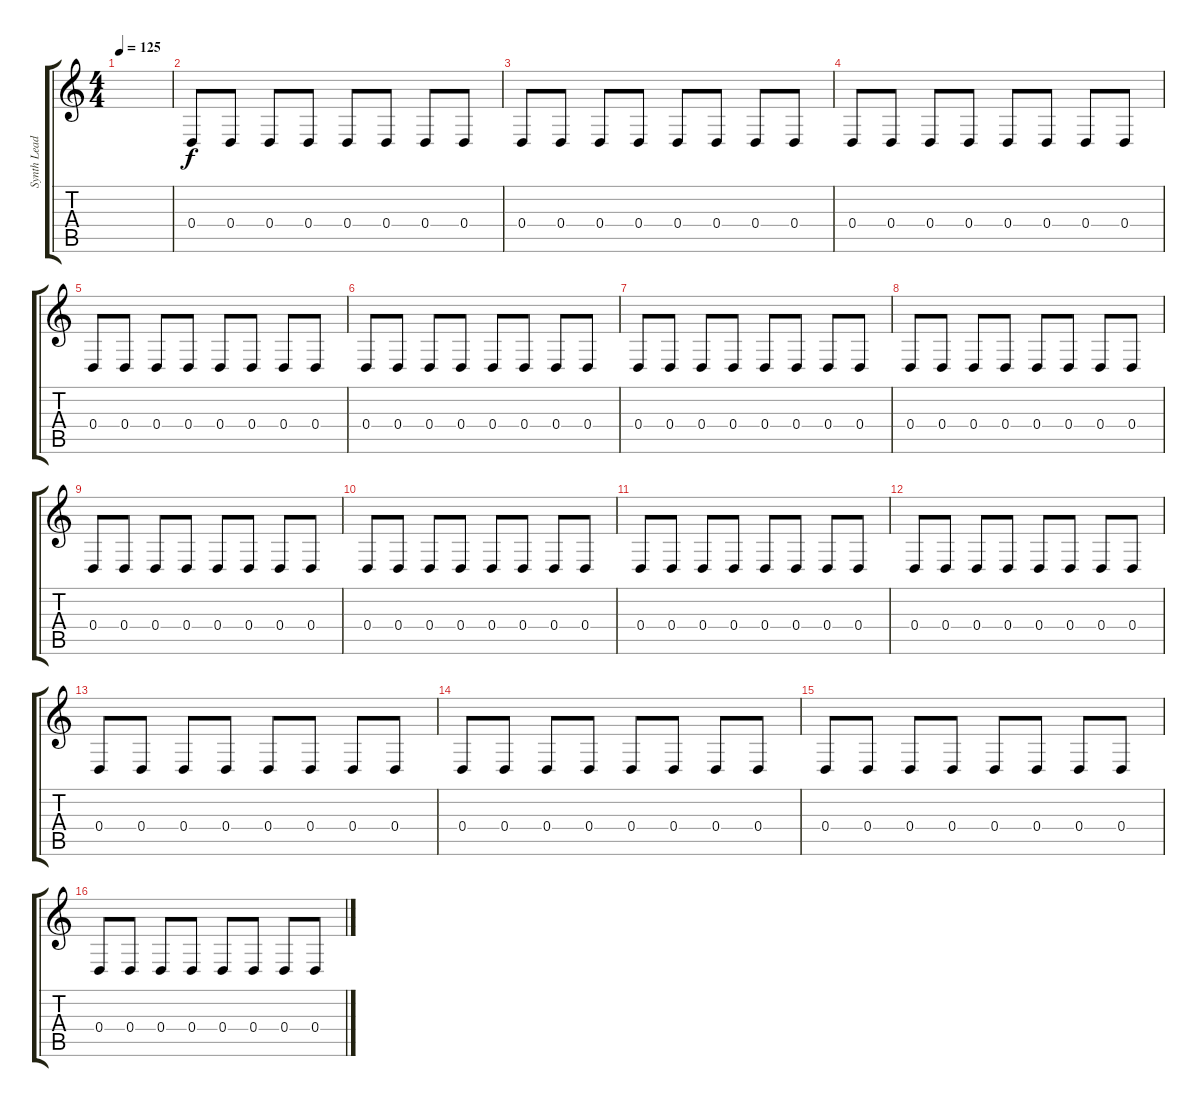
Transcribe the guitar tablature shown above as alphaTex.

\track ("Synth Lead" "Synth Lead") {instrument lead6voice}
\staff {score tabs}
\tuning (E4 B3 G3 D3 A2 E2) {hide}
\ts (4 4)
\tempo 125
\clef g2
\ks c
|
0.4.8 0.4.8 0.4.8 0.4.8 0.4.8 0.4.8 0.4.8 0.4.8 |
0.4.8 0.4.8 0.4.8 0.4.8 0.4.8 0.4.8 0.4.8 0.4.8 |
0.4.8 0.4.8 0.4.8 0.4.8 0.4.8 0.4.8 0.4.8 0.4.8 |
0.4.8 0.4.8 0.4.8 0.4.8 0.4.8 0.4.8 0.4.8 0.4.8 |
0.4.8 0.4.8 0.4.8 0.4.8 0.4.8 0.4.8 0.4.8 0.4.8 |
0.4.8 0.4.8 0.4.8 0.4.8 0.4.8 0.4.8 0.4.8 0.4.8 |
0.4.8 0.4.8 0.4.8 0.4.8 0.4.8 0.4.8 0.4.8 0.4.8 |
0.4.8 0.4.8 0.4.8 0.4.8 0.4.8 0.4.8 0.4.8 0.4.8 |
0.4.8 0.4.8 0.4.8 0.4.8 0.4.8 0.4.8 0.4.8 0.4.8 |
0.4.8 0.4.8 0.4.8 0.4.8 0.4.8 0.4.8 0.4.8 0.4.8 |
0.4.8 0.4.8 0.4.8 0.4.8 0.4.8 0.4.8 0.4.8 0.4.8 |
0.4.8 0.4.8 0.4.8 0.4.8 0.4.8 0.4.8 0.4.8 0.4.8 |
0.4.8 0.4.8 0.4.8 0.4.8 0.4.8 0.4.8 0.4.8 0.4.8 |
0.4.8 0.4.8 0.4.8 0.4.8 0.4.8 0.4.8 0.4.8 0.4.8 |
0.4.8 0.4.8 0.4.8 0.4.8 0.4.8 0.4.8 0.4.8 0.4.8
